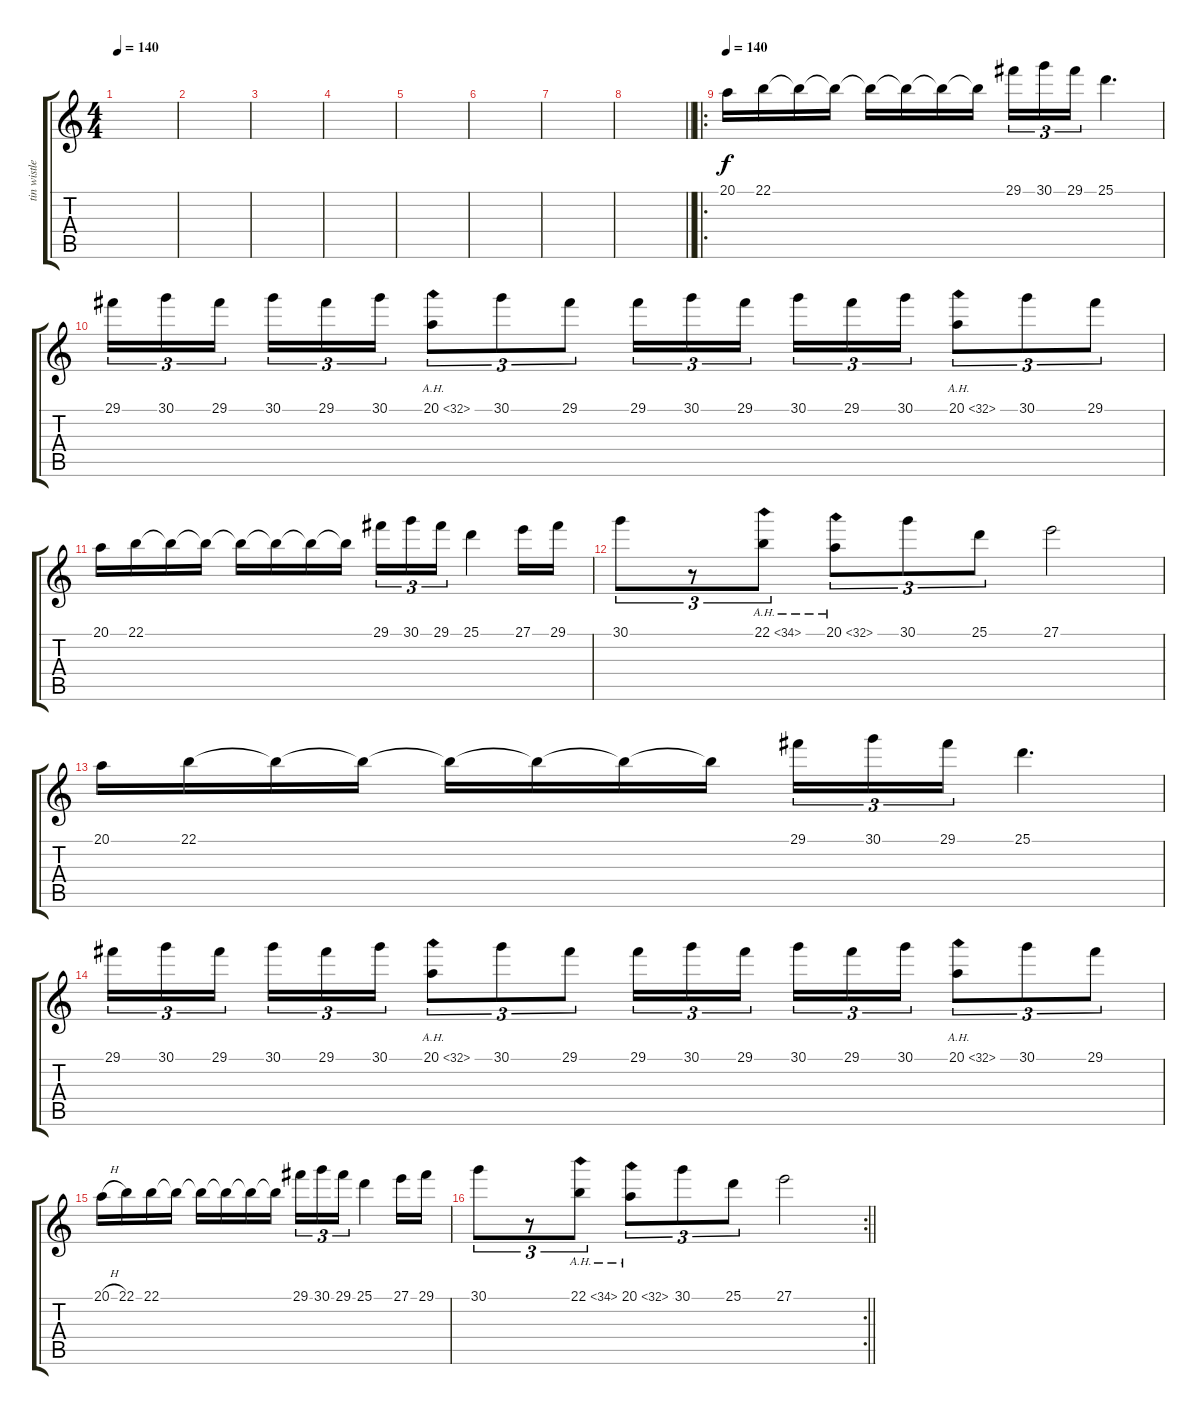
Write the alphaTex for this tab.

\track ("tin wistle" "tin wistle") {instrument panflute}
\staff {score tabs}
\tuning (Db4 Ab3 E3 B2 Gb2 B1) {hide}
\ts (4 4)
\tempo 140
\clef g2
\ks c
|
|
|
|
|
|
|
\barLineRight lightlight
|
\ro
\tempo 140
20.1.16 22.1.16 22.1{t}.16 22.1{t}.16 22.1{t}.16 22.1{t}.16 22.1{t}.16 22.1{t}.16 29.1.16{tu (3 2)} 30.1.16{tu (3 2)} 29.1.16{tu (3 2)} 25.1.4{d} |
29.1.16{tu (3 2)} 30.1.16{tu (3 2)} 29.1.16{tu (3 2) beam splitsecondary} 30.1.16{tu (3 2)} 29.1.16{tu (3 2)} 30.1.16{tu (3 2)} 20.1{ah 12}.8{tu (3 2)} 30.1.8{tu (3 2)} 29.1.8{tu (3 2)} 29.1.16{tu (3 2)} 30.1.16{tu (3 2)} 29.1.16{tu (3 2) beam splitsecondary} 30.1.16{tu (3 2)} 29.1.16{tu (3 2)} 30.1.16{tu (3 2)} 20.1{ah 12}.8{tu (3 2)} 30.1.8{tu (3 2)} 29.1.8{tu (3 2)} |
20.1.16 22.1.16 22.1{t}.16 22.1{t}.16 22.1{t}.16 22.1{t}.16 22.1{t}.16 22.1{t}.16 29.1.16{tu (3 2)} 30.1.16{tu (3 2)} 29.1.16{tu (3 2)} 25.1.4 27.1.16 29.1.16 |
30.1.8{tu (3 2)} r.8{tu (3 2)} 22.1{ah 12}.8{tu (3 2)} 20.1{ah 12}.8{tu (3 2)} 30.1.8{tu (3 2)} 25.1.8{tu (3 2)} 27.1.2 |
20.1.16 22.1.16 22.1{t}.16 22.1{t}.16 22.1{t}.16 22.1{t}.16 22.1{t}.16 22.1{t}.16 29.1.16{tu (3 2)} 30.1.16{tu (3 2)} 29.1.16{tu (3 2)} 25.1.4{d} |
29.1.16{tu (3 2)} 30.1.16{tu (3 2)} 29.1.16{tu (3 2) beam splitsecondary} 30.1.16{tu (3 2)} 29.1.16{tu (3 2)} 30.1.16{tu (3 2)} 20.1{ah 12}.8{tu (3 2)} 30.1.8{tu (3 2)} 29.1.8{tu (3 2)} 29.1.16{tu (3 2)} 30.1.16{tu (3 2)} 29.1.16{tu (3 2) beam splitsecondary} 30.1.16{tu (3 2)} 29.1.16{tu (3 2)} 30.1.16{tu (3 2)} 20.1{ah 12}.8{tu (3 2)} 30.1.8{tu (3 2)} 29.1.8{tu (3 2)} |
20.1{h}.16 22.1.16 22.1.16 22.1{t}.16 22.1{t}.16 22.1{t}.16 22.1{t}.16 22.1{t}.16 29.1.16{tu (3 2)} 30.1.16{tu (3 2)} 29.1.16{tu (3 2)} 25.1.4 27.1.16 29.1.16 |
\rc 2
\barLineRight lightlight
30.1.8{tu (3 2)} r.8{tu (3 2)} 22.1{ah 12}.8{tu (3 2)} 20.1{ah 12}.8{tu (3 2)} 30.1.8{tu (3 2)} 25.1.8{tu (3 2)} 27.1.2
